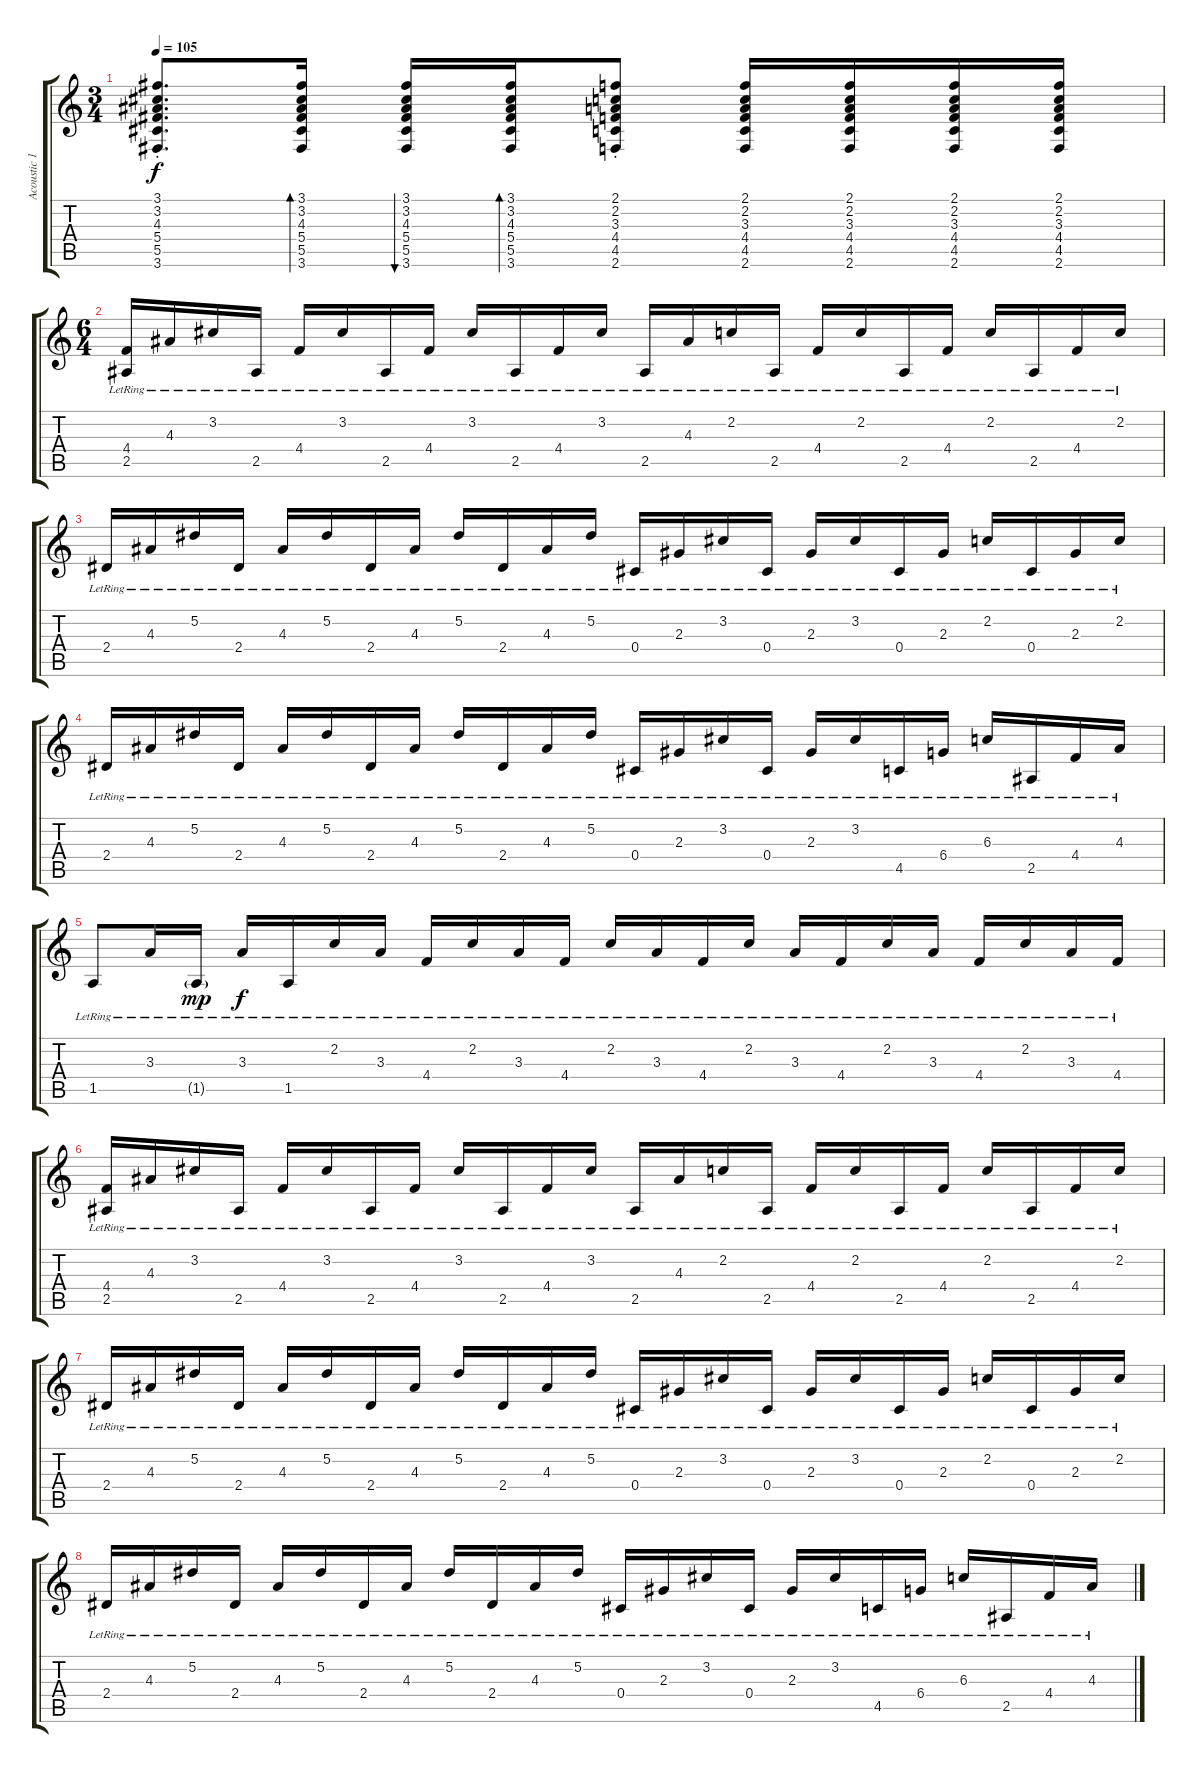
\track ("Acoustic 1" "Acoustic 1") {instrument acousticguitarsteel}
\staff {score tabs}
\tuning (Eb4 Bb3 Gb3 Db3 Ab2 Eb2) {hide}
\ts (3 4)
\tempo 105
\clef g2
\ks c
(3.1{st} 3.2{st} 4.3{st} 5.4{st} 5.5{st} 3.6).8{d dy f} (3.1 3.2 4.3 5.4 5.5 3.6).16{bd 30} (3.1 3.2 4.3 5.4 5.5 3.6).16{bu 30} (3.1 3.2 4.3 5.4 5.5 3.6).16{bd 30} (2.1 2.2{st} 3.3 4.4{st} 4.5 2.6).8 (2.1 2.2 3.3 4.4 4.5 2.6).16 (2.1 2.2 3.3 4.4 4.5 2.6).16 (2.1 2.2 3.3 4.4 4.5 2.6).16 (2.1 2.2 3.3 4.4 4.5 2.6).16 |
\ts (6 4)
(4.4{lr} 2.5{lr}).16 4.3{lr}.16 3.2{lr}.16 2.5{lr}.16 4.4{lr}.16 3.2{lr}.16 2.5{lr}.16 4.4{lr}.16 3.2{lr}.16 2.5{lr}.16 4.4{lr}.16 3.2{lr}.16 2.5{lr}.16 4.3{lr}.16 2.2{lr}.16 2.5{lr}.16 4.4{lr}.16 2.2{lr}.16 2.5{lr}.16 4.4{lr}.16 2.2{lr}.16 2.5{lr}.16 4.4{lr}.16 2.2{lr}.16 |
2.4{lr}.16 4.3{lr}.16 5.2{lr}.16 2.4{lr}.16 4.3{lr}.16 5.2{lr}.16 2.4{lr}.16 4.3{lr}.16 5.2{lr}.16 2.4{lr}.16 4.3{lr}.16 5.2{lr}.16 0.4{lr}.16 2.3{lr}.16 3.2{lr}.16 0.4{lr}.16 2.3{lr}.16 3.2{lr}.16 0.4{lr}.16 2.3{lr}.16 2.2{lr}.16 0.4{lr}.16 2.3{lr}.16 2.2{lr}.16 |
2.4{lr}.16 4.3{lr}.16 5.2{lr}.16 2.4{lr}.16 4.3{lr}.16 5.2{lr}.16 2.4{lr}.16 4.3{lr}.16 5.2{lr}.16 2.4{lr}.16 4.3{lr}.16 5.2{lr}.16 0.4{lr}.16 2.3{lr}.16 3.2{lr}.16 0.4{lr}.16 2.3{lr}.16 3.2{lr}.16 4.5{lr}.16 6.4{lr}.16 6.3{lr}.16 2.5{lr}.16 4.4{lr}.16 4.3{lr}.16 |
1.5{lr}.8 3.3{lr}.16 1.5{g lr}.16{dy mp} 3.3{lr}.16{dy f} 1.5{lr}.16 2.2{lr}.16 3.3{lr}.16 4.4{lr}.16 2.2{lr}.16 3.3{lr}.16 4.4{lr}.16 2.2{lr}.16 3.3{lr}.16 4.4{lr}.16 2.2{lr}.16 3.3{lr}.16 4.4{lr}.16 2.2{lr}.16 3.3{lr}.16 4.4{lr}.16 2.2{lr}.16 3.3{lr}.16 4.4{lr}.16 |
(4.4{lr} 2.5{lr}).16 4.3{lr}.16 3.2{lr}.16 2.5{lr}.16 4.4{lr}.16 3.2{lr}.16 2.5{lr}.16 4.4{lr}.16 3.2{lr}.16 2.5{lr}.16 4.4{lr}.16 3.2{lr}.16 2.5{lr}.16 4.3{lr}.16 2.2{lr}.16 2.5{lr}.16 4.4{lr}.16 2.2{lr}.16 2.5{lr}.16 4.4{lr}.16 2.2{lr}.16 2.5{lr}.16 4.4{lr}.16 2.2{lr}.16 |
2.4{lr}.16 4.3{lr}.16 5.2{lr}.16 2.4{lr}.16 4.3{lr}.16 5.2{lr}.16 2.4{lr}.16 4.3{lr}.16 5.2{lr}.16 2.4{lr}.16 4.3{lr}.16 5.2{lr}.16 0.4{lr}.16 2.3{lr}.16 3.2{lr}.16 0.4{lr}.16 2.3{lr}.16 3.2{lr}.16 0.4{lr}.16 2.3{lr}.16 2.2{lr}.16 0.4{lr}.16 2.3{lr}.16 2.2{lr}.16 |
2.4{lr}.16 4.3{lr}.16 5.2{lr}.16 2.4{lr}.16 4.3{lr}.16 5.2{lr}.16 2.4{lr}.16 4.3{lr}.16 5.2{lr}.16 2.4{lr}.16 4.3{lr}.16 5.2{lr}.16 0.4{lr}.16 2.3{lr}.16 3.2{lr}.16 0.4{lr}.16 2.3{lr}.16 3.2{lr}.16 4.5{lr}.16 6.4{lr}.16 6.3{lr}.16 2.5{lr}.16 4.4{lr}.16 4.3{lr}.16
